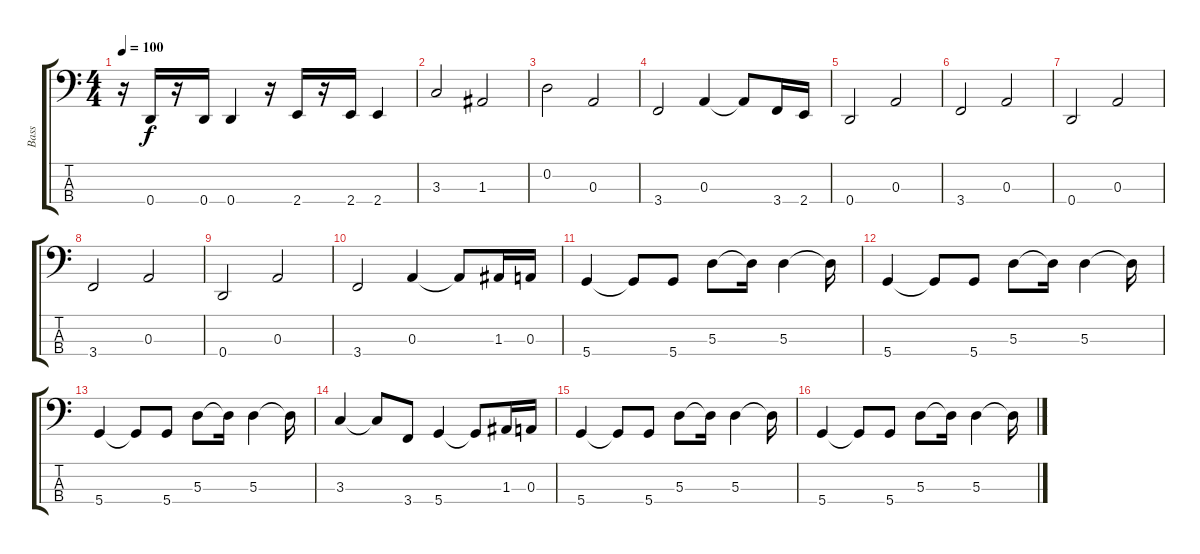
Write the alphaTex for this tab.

\track ("Bass" "Bass") {instrument electricbassfinger}
\staff {score tabs}
\tuning (G2 D2 A1 D1) {hide}
\ts (4 4)
\tempo 100
\clef f4
\ks c
r.16{dy f} 0.4.16 r.16 0.4.16 0.4.4 r.16 2.4.16 r.16 2.4.16 2.4.4 |
3.3.2 1.3.2 |
0.2.2 0.3.2 |
3.4.2 0.3.4 0.3{t}.8 3.4.16 2.4.16 |
0.4.2 0.3.2 |
3.4.2 0.3.2 |
0.4.2 0.3.2 |
3.4.2 0.3.2 |
0.4.2 0.3.2 |
3.4.2 0.3.4 0.3{t}.8 1.3.16 0.3.16 |
5.4.4 5.4{t}.8 5.4.8 5.3.8 5.3{t}.16 5.3.4 5.3{t}.16 |
5.4.4 5.4{t}.8 5.4.8 5.3.8 5.3{t}.16 5.3.4 5.3{t}.16 |
5.4.4 5.4{t}.8 5.4.8 5.3.8 5.3{t}.16 5.3.4 5.3{t}.16 |
3.3.4 3.3{t}.8 3.4.8 5.4.4 5.4{t}.8 1.3.16 0.3.16 |
5.4.4 5.4{t}.8 5.4.8 5.3.8 5.3{t}.16 5.3.4 5.3{t}.16 |
5.4.4 5.4{t}.8 5.4.8 5.3.8 5.3{t}.16 5.3.4 5.3{t}.16
